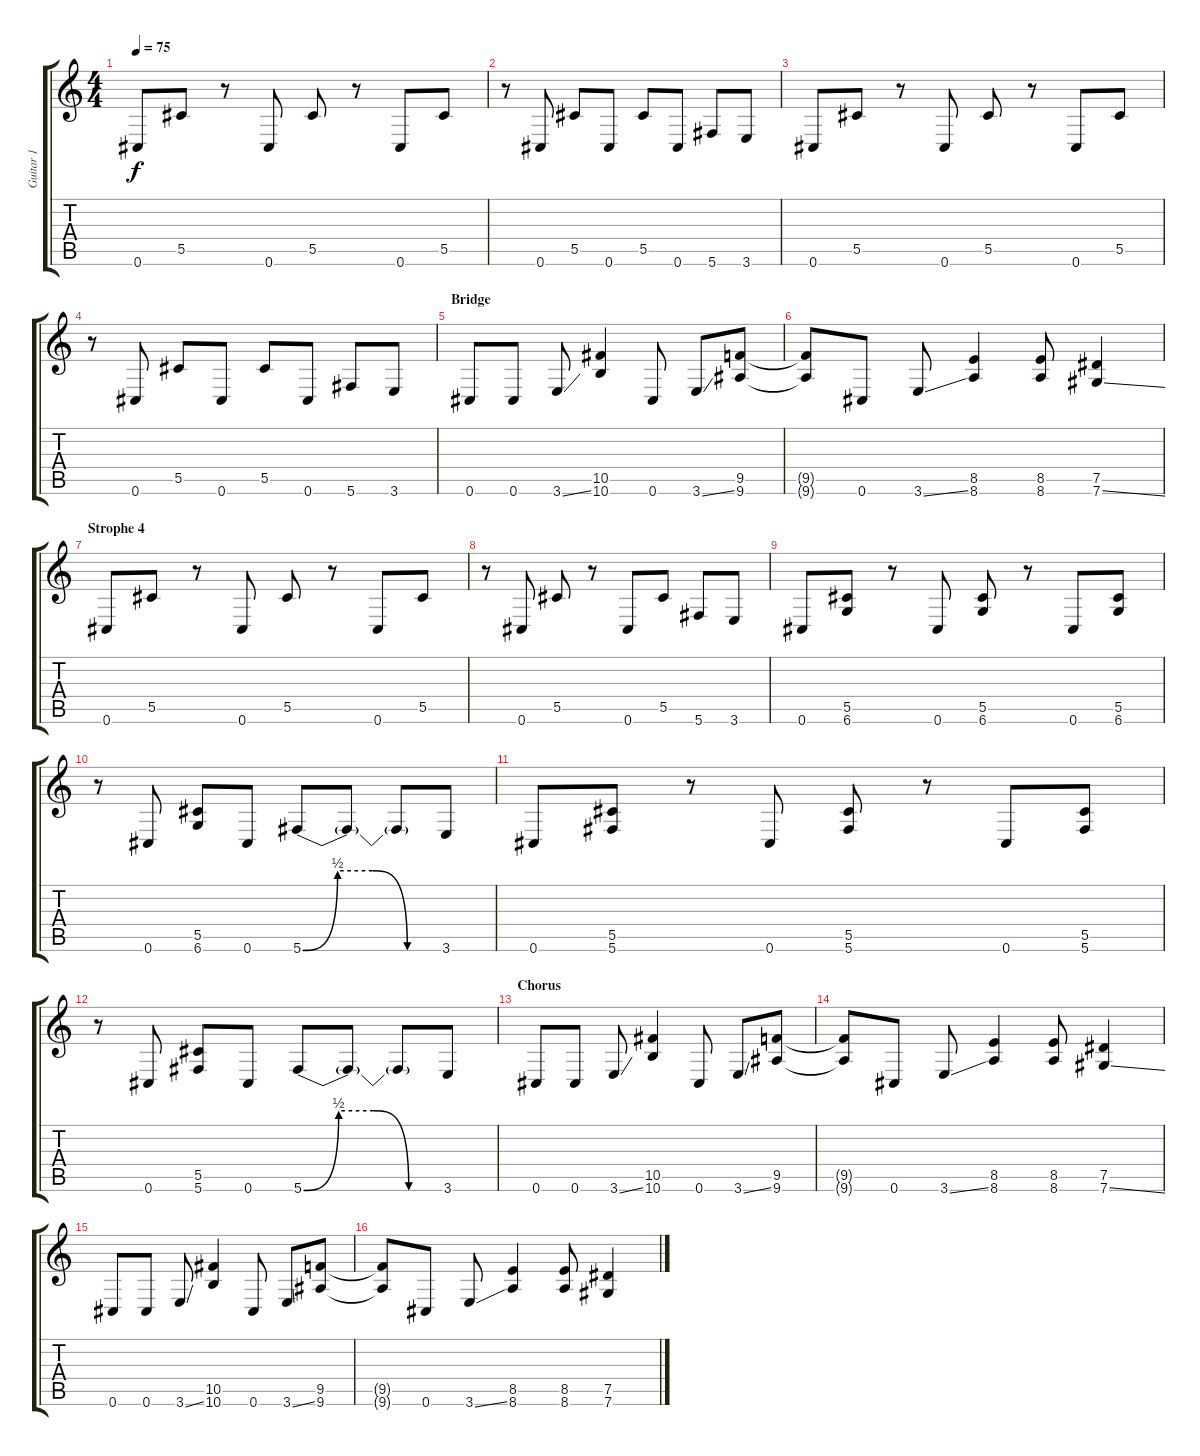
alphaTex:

\track ("Guitar 1" "Guitar 1") {instrument overdrivenguitar}
\staff {score tabs}
\tuning (Eb4 Bb3 Gb3 Db3 Ab2 Db2) {hide}
\ts (4 4)
\tempo 75
\clef g2
\ks c
0.6.8{dy f} 5.5.8 r.8 0.6.8 5.5.8 r.8 0.6.8 5.5.8 |
r.8 0.6.8 5.5.8 0.6.8 5.5.8 0.6.8 5.6.8 3.6.8 |
0.6.8 5.5.8 r.8 0.6.8 5.5.8 r.8 0.6.8 5.5.8 |
r.8 0.6.8 5.5.8 0.6.8 5.5.8 0.6.8 5.6.8 3.6.8 |
\section ("" "Bridge")
0.6.8 0.6.8 3.6{ss}.8 (10.5 10.6).4 0.6.8 3.6{ss}.8 (9.5 9.6).8 |
(9.5{t} 9.6{t}).8 0.6.8 3.6{ss}.8 (8.5 8.6).4 (8.5 8.6).8 (7.5 7.6{ss}).4 |
\section ("" "Strophe 4")
0.6.8 5.5.8 r.8 0.6.8 5.5.8 r.8 0.6.8 5.5.8 |
r.8 0.6.8 5.5.8 r.8 0.6.8 5.5.8 5.6.8 3.6.8 |
0.6.8 (5.5 6.6).8 r.8 0.6.8 (5.5 6.6).8 r.8 0.6.8 (5.5 6.6).8 |
r.8 0.6.8 (5.5 6.6).8 0.6.8 5.6{be (custom 0 0 15 2 30 2 45 0 60 0)}.8 5.6{t}.8 5.6{t}.8 3.6.8 |
0.6.8 (5.5 5.6).8 r.8 0.6.8 (5.5 5.6).8 r.8 0.6.8 (5.5 5.6).8 |
r.8 0.6.8 (5.5 5.6).8 0.6.8 5.6{be (custom 0 0 15 2 30 2 45 0 60 0)}.8 5.6{t}.8 5.6{t}.8 3.6.8 |
\section ("" "Chorus")
0.6.8 0.6.8 3.6{ss}.8 (10.5 10.6).4 0.6.8 3.6{ss}.8 (9.5 9.6).8 |
(9.5{t} 9.6{t}).8 0.6.8 3.6{ss}.8 (8.5 8.6).4 (8.5 8.6).8 (7.5 7.6{ss}).4 |
0.6.8 0.6.8 3.6{ss}.8 (10.5 10.6).4 0.6.8 3.6{ss}.8 (9.5 9.6).8 |
(9.5{t} 9.6{t}).8 0.6.8 3.6{ss}.8 (8.5 8.6).4 (8.5 8.6).8 (7.5 7.6{ss}).4
